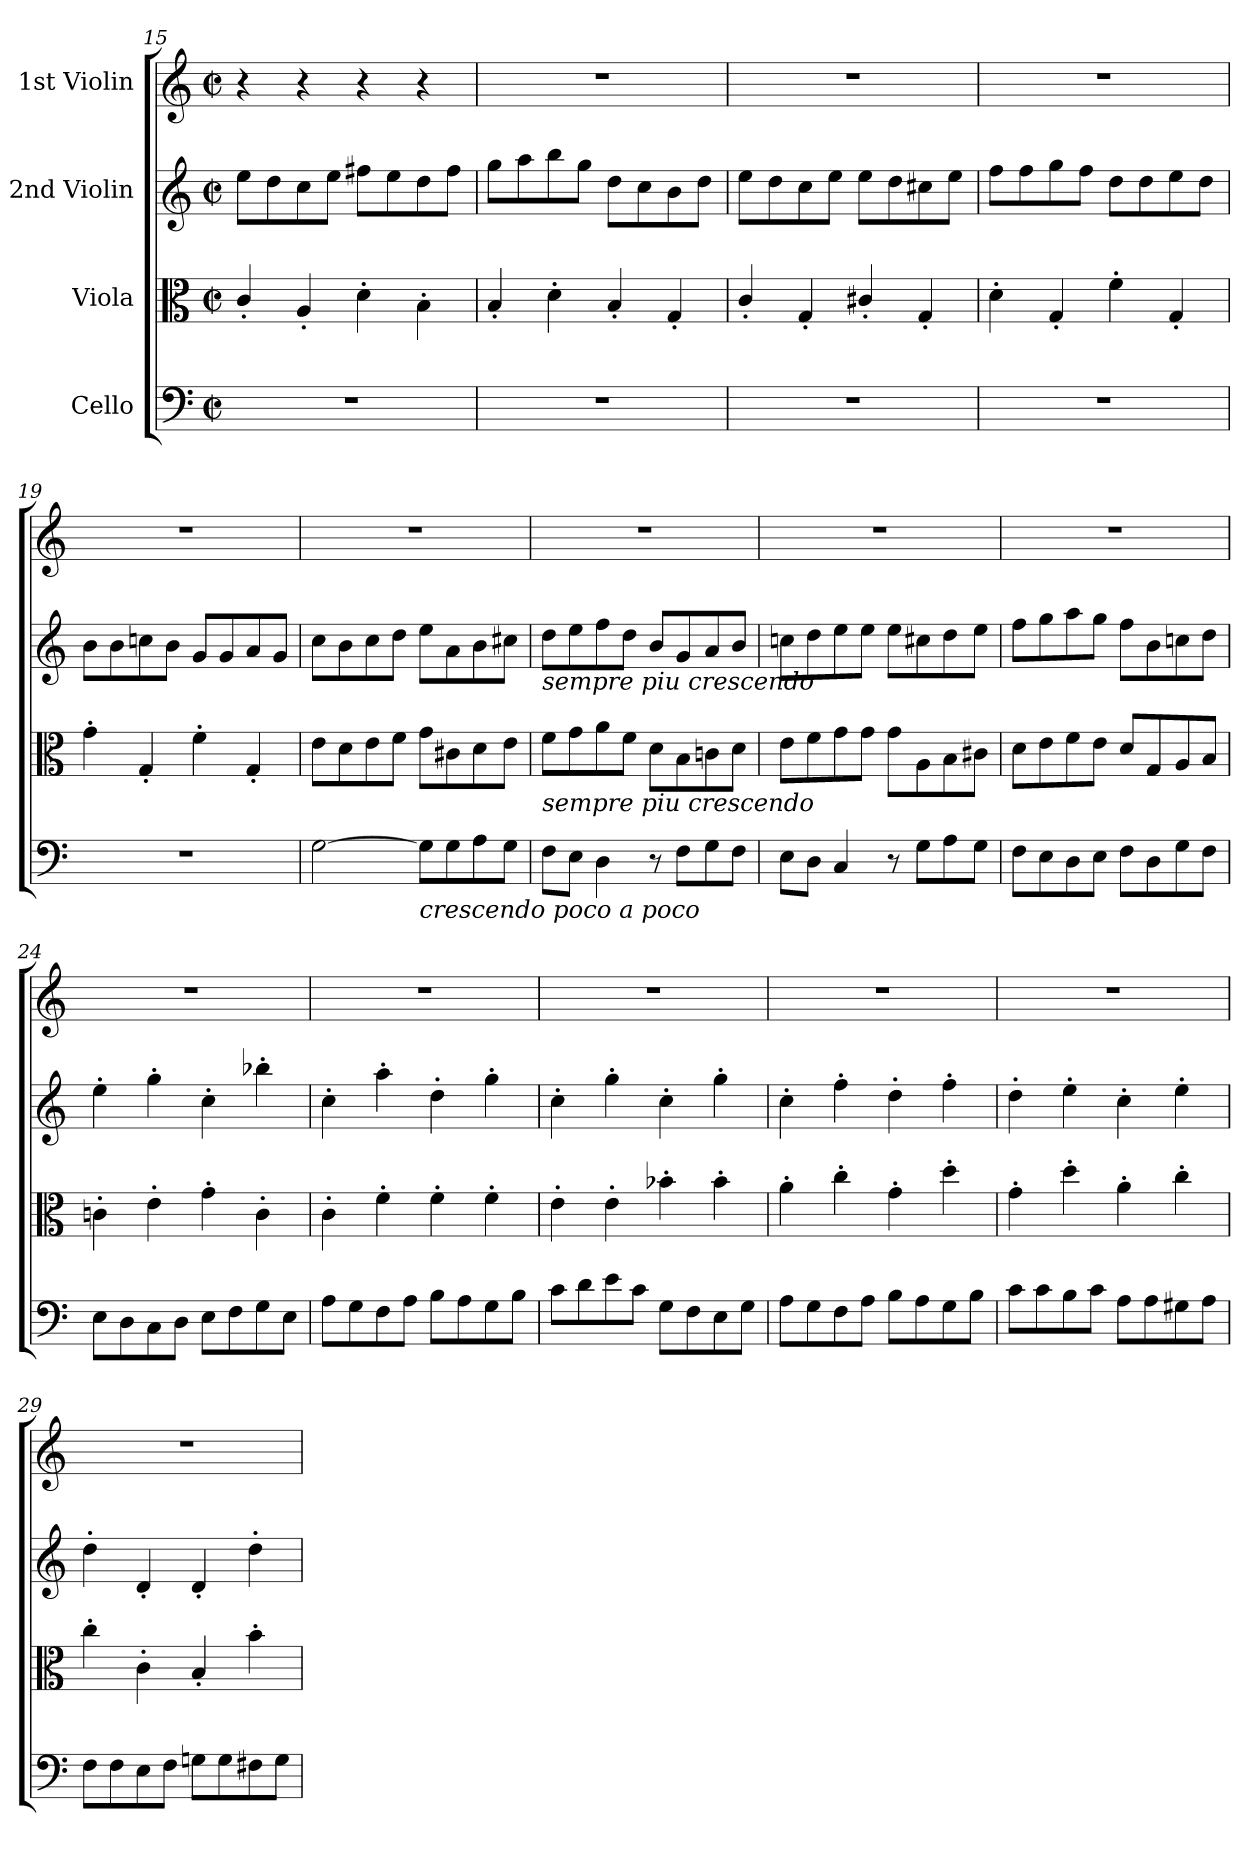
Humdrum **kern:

**kern	**kern	**kern	**kern
*part4	*part3	*part2	*part1
*staff4	*staff3	*staff2	*staff1
*I"Cello	*I"Viola	*I"2nd Violin	*I"1st Violin
*clefF4	*clefC3	*clefG2	*clefG2
*k[]	*k[]	*k[]	*k[]
*M2/2	*M2/2	*M2/2	*M2/2
*met(c|)	*met(c|)	*met(c|)	*met(c|)
=15	=15	=15	=15
1r	4c'/	8ee\L	4r
.	.	8dd\	.
.	4A'/	8cc\	4r
.	.	8ee\J	.
.	4d'\	8ff#X\L	4r
.	.	8ee\	.
.	4B'\	8dd\	4r
.	.	8ff#\J	.
!!LO:LB:g=z
=16	=16	=16	=16
1r	4B'/	8gg\L	1r
.	.	8aa\	.
.	4d'\	8bb\	.
.	.	8gg\J	.
.	4B'/	8dd\L	.
.	.	8cc\	.
.	4G'/	8b\	.
.	.	8dd\J	.
=17	=17	=17	=17
1r	4c'/	8ee\L	1r
.	.	8dd\	.
.	4G'/	8cc\	.
.	.	8ee\J	.
.	4c#X'/	8ee\L	.
.	.	8dd\	.
.	4G'/	8cc#X\	.
.	.	8ee\J	.
=18	=18	=18	=18
1r	4d'\	8ff\L	1r
.	.	8ff\	.
.	4G'/	8gg\	.
.	.	8ff\J	.
.	4f'\	8dd\L	.
.	.	8dd\	.
.	4G'/	8ee\	.
.	.	8dd\J	.
=19	=19	=19	=19
1r	4g'\	8b\L	1r
.	.	8b\	.
.	4G'/	8ccn\	.
.	.	8b\J	.
.	4f'\	8g/L	.
.	.	8g/	.
.	4G'/	8a/	.
.	.	8g/J	.
!!LO:PB:g=z
=20	=20	=20	=20
[2G\	8e\L	8cc\L	1r
.	8d\	8b\	.
.	8e\	8cc\	.
.	8f\J	8dd\J	.
!LO:TX:b:i:t=crescendo poco a poco	!	!	!
8G\L]	8g\L	8ee\L	.
8G\	8c#X\	8a\	.
8A\	8d\	8b\	.
8G\J	8e\J	8cc#X\J	.
=21	=21	=21	=21
!	!	!LO:TX:b:i:t=sempre piu crescendo	!
!	!LO:TX:b:i:t=sempre piu crescendo	!	!
8F\L	8f\L	8dd\L	1r
8E\J	8g\	8ee\	.
4D\	8a\	8ff\	.
.	8f\J	8dd\J	.
8r	8d\L	8b/L	.
8F\L	8B\	8g/	.
8G\	8cn\	8a/	.
8F\J	8d\J	8b/J	.
=22	=22	=22	=22
8E\L	8e\L	8ccn\L	1r
8D\J	8f\	8dd\	.
4C/	8g\	8ee\	.
.	8g\J	8ee\J	.
8r	8g\L	8ee\L	.
8G\L	8A\	8cc#X\	.
8A\	8B\	8dd\	.
8G\J	8c#X\J	8ee\J	.
=23	=23	=23	=23
8F\L	8d\L	8ff\L	1r
8E\	8e\	8gg\	.
8D\	8f\	8aa\	.
8E\J	8e\J	8gg\J	.
8F\L	8d/L	8ff\L	.
8D\	8G/	8b\	.
8G\	8A/	8ccn\	.
8F\J	8B/J	8dd\J	.
!!LO:LB:g=z
=24	=24	=24	=24
8E\L	4cn'\	4ee'\	1r
8D\	.	.	.
8C\	4e'\	4gg'\	.
8D\J	.	.	.
8E\L	4g'\	4cc'\	.
8F\	.	.	.
8G\	4c'\	4bb-X'\	.
8E\J	.	.	.
=25	=25	=25	=25
8A\L	4c'\	4cc'\	1r
8G\	.	.	.
8F\	4f'\	4aa'\	.
8A\J	.	.	.
8B\L	4f'\	4dd'\	.
8A\	.	.	.
8G\	4f'\	4gg'\	.
8B\J	.	.	.
=26	=26	=26	=26
8c\L	4e'\	4cc'\	1r
8d\	.	.	.
8e\	4e'\	4gg'\	.
8c\J	.	.	.
8G\L	4b-X'\	4cc'\	.
8F\	.	.	.
8E\	4b-'\	4gg'\	.
8G\J	.	.	.
=27	=27	=27	=27
8A\L	4a'\	4cc'\	1r
8G\	.	.	.
8F\	4cc'\	4ff'\	.
8A\J	.	.	.
8B\L	4g'\	4dd'\	.
8A\	.	.	.
8G\	4dd'\	4ff'\	.
8B\J	.	.	.
!!LO:LB:g=z
=28	=28	=28	=28
8c\L	4g'\	4dd'\	1r
8c\	.	.	.
8B\	4dd'\	4ee'\	.
8c\J	.	.	.
8A\L	4a'\	4cc'\	.
8A\	.	.	.
8G#X\	4cc'\	4ee'\	.
8A\J	.	.	.
=29	=29	=29	=29
8F\L	4cc'\	4dd'\	1r
8F\	.	.	.
8E\	4c'\	4d'/	.
8F\J	.	.	.
8Gn\L	4B'/	4d'/	.
8G\	.	.	.
8F#X\	4b'\	4dd'\	.
8G\J	.	.	.
=	=	=	=
*-	*-	*-	*-
